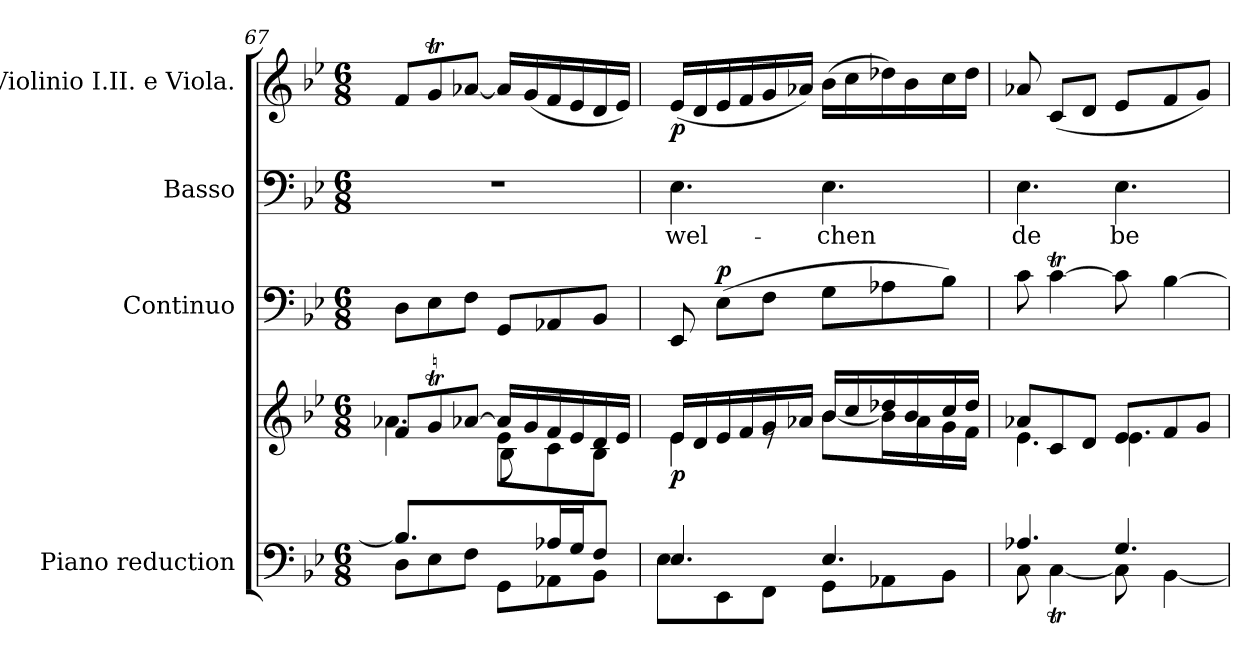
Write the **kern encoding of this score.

**kern	**kern	**dynam	**kern	**dynam	**kern	**text	**kern	**dynam
*part4	*part4	*part4	*part3	*part3	*part2	*part2	*part1	*part1
*staff5	*staff4	*staff4/5	*staff3	*staff3	*staff2	*staff2	*staff1	*staff1
*I"Piano reduction	*	*	*I"Continuo	*	*I"Basso	*	*I"Violinio I.II. e Viola.	*
*I'Pno	*	*	*	*	*	*	*	*
*clefF4	*clefG2	*	*clefF4	*	*clefF4	*	*clefG2	*
*k[b-e-]	*k[b-e-]	*	*k[b-e-]	*	*k[b-e-]	*	*k[b-e-]	*
*M6/8	*M6/8	*	*M6/8	*	*M6/8	*	*M6/8	*
=67	=67	=67	=67	=67	=67	=67	=67	=67
*^	*^	*	*	*	*	*	*	*
*	*	*	*^	*	*	*	*	*	*	*
4.B-/]	8D\L	8f/L	4.a-X\	4.ryy	.	8D\L	.	2.r	.	8f/L	.
.	8E-\	8gT/	.	.	.	8E-\	.	.	.	8gT/	.
.	8F\J	[8a-/J	.	.	.	8F\J	.	.	.	[8a-X/J	.
8ryy	8GG\L	16a-/LL]	8e-\L	8B-\L	.	8GG/L	.	.	.	16a-/LL]	.
.	.	16g/	.	.	.	.	.	.	.	(<16g/	.
16A-X/L	8AA-X\	16f/	8c\	4ryy	.	8AA-X/	.	.	.	16f/	.
16G/J	.	16e-/	.	.	.	.	.	.	.	16e-/	.
8F/J	8BB-\J	16d/	8B-\J	.	.	8BB-/J	.	.	.	16d/	.
.	.	16e-/JJ	.	.	.	.	.	.	.	16e-/JJ)	.
*	*	*	*v	*v	*	*	*	*	*	*	*
!!LO:PB:g=z
=68	=68	=68	=68	=68	=68	=68	=68	=68	=68	=68
!	!	!	!	!LO:DY:b	!	!	!	!LO:LY:b	!	!LO:DY:b
4.E-/	8E-\L	16e-/LL	4e-\	p	8EE-/	.	4.E-\	wel-	(<16e-/LL	p
.	.	16d/	.	.	.	.	.	.	16d/	.
!	!	!	!	!	!	!LO:DY:a	!	!	!	!
.	8EE-\	16e-/	.	.	(>8E-\L	p	.	.	16e-/	.
.	.	16f/	.	.	.	.	.	.	16f/	.
.	8FF\J	16g/	8re	.	8F\J	.	.	.	16g/	.
.	.	16a-X/JJ	.	.	.	.	.	.	16a-X/JJ)	.
!	!	!	!	!	!	!	!	!LO:LY:b	!	!
4.E-/	8GG\L	16b-/LL	[8b-\L	.	8G\L	.	4.E-\	-chen	(>16b-\LL	.
.	.	16cc/	.	.	.	.	.	.	16cc\	.
.	8AA-X\	16dd-X/	16b-\L]	.	8A-X\	.	.	.	16dd-X\)	.
.	.	16b-/	16a-\	.	.	.	.	.	16b-\	.
.	8BB-\J	16cc/	16g\	.	8B-\J)	.	.	.	16cc\	.
.	.	16dd-/JJ	16f\JJ	.	.	.	.	.	16dd-\JJ	.
=69	=69	=69	=69	=69	=69	=69	=69	=69	=69	=69
!	!	!	!	!	!	!	!	!LO:LY:b	!	!
4.A-X/	8C\	8a-X/L	4.e-\	.	8c\	.	4.E-\	de	8a-X/	.
.	[4CT\	8c/	.	.	[4cT\	.	.	.	(<8c/L	.
.	.	8d/J	.	.	.	.	.	.	8d/J	.
!	!	!	!	!	!	!	!	!LO:LY:b	!	!
4.G/	8C\]	8e-/L	4.e-\	.	8c\]	.	4.E-\	be-	8e-/L	.
.	[4BB-\	8f/	.	.	[4B-\	.	.	.	8f/	.
.	.	8g/J	.	.	.	.	.	.	8g/J)	.
*v	*v	*	*	*	*	*	*	*	*	*
*	*v	*v	*	*	*	*	*	*	*
=	=	=	=	=	=	=	=	=
*-	*-	*-	*-	*-	*-	*-	*-	*-
